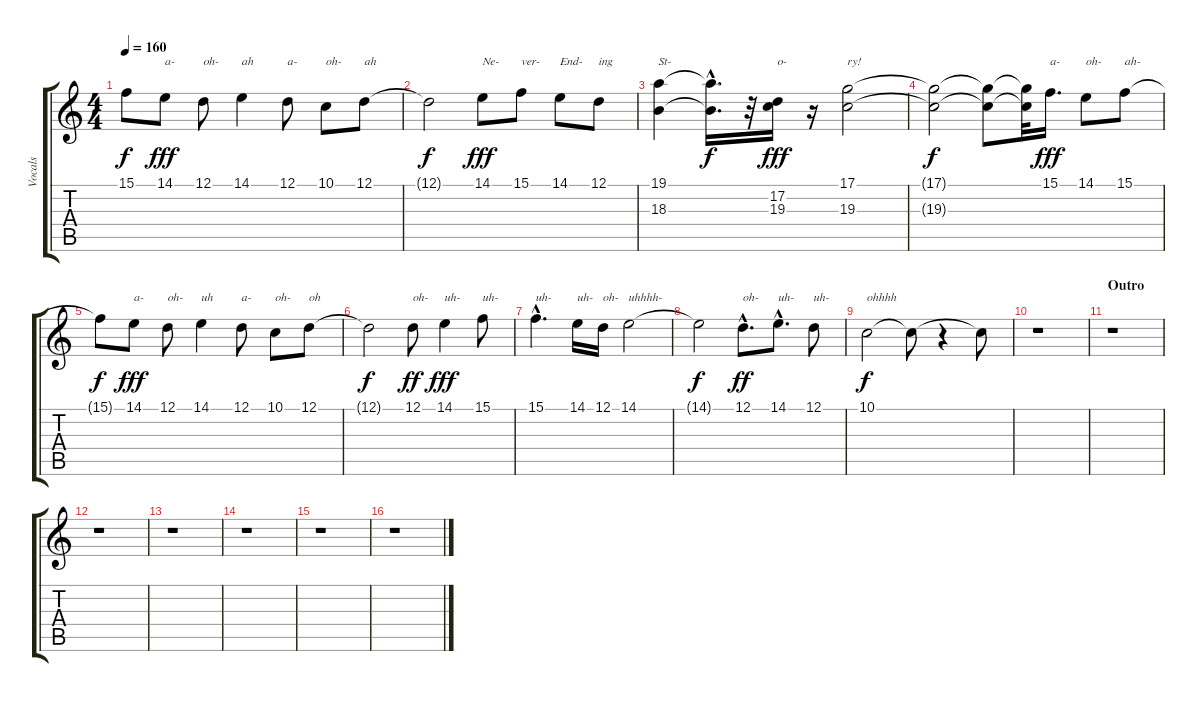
\track ("Vocals" "Vocals") {instrument lead8bassandlead}
\staff {score tabs}
\tuning (D4 A3 F3 C3 G2 D2) {hide}
\ts (4 4)
\tempo 160
\clef g2
\ks c
15.1{t}.8{dy f} 14.1.8{txt "a-" dy fff} 12.1.8{txt "oh-"} 14.1.4{txt "ah"} 12.1.8{txt "a-"} 10.1.8{txt "oh-"} 12.1.8{txt "ah"} |
12.1{t}.2{dy f} 14.1.8{txt "Ne-" dy fff} 15.1.8{txt "ver-"} 14.1.8{txt "End-"} 12.1.8{txt "ing"} |
(19.1 18.3).4{txt "St-"} (19.1{hac t} 18.3{hac t}).16{d dy f} r.32 (17.2 19.3).16{txt "o-" dy fff} r.16 (17.1 19.3).2{txt "ry!"} |
(17.1{t} 19.3{t}).2{dy f} (17.1{t} 19.3{t}).8 (17.1{t} 19.3{t}).32 15.1.16{d txt "a-" dy fff} 14.1.8{txt "oh-"} 15.1.8{txt "ah-"} |
15.1{t}.8{dy f} 14.1.8{txt "a-" dy fff} 12.1.8{txt "oh-"} 14.1.4{txt "uh"} 12.1.8{txt "a-"} 10.1.8{txt "oh-"} 12.1.8{txt "oh"} |
12.1{t}.2{dy f} 12.1.8{txt "oh-" dy ff} 14.1.4{txt "uh-" dy fff} 15.1.8{txt "uh-"} |
15.1{hac}.4{d txt "uh-"} 14.1.16{txt "uh-"} 12.1.16{txt "oh-"} 14.1.2{txt "uhhhh-"} |
14.1{t}.2{dy f} 12.1{hac}.8{d txt "oh-" dy ff} 14.1{hac}.8{d txt "uh-"} 12.1.8{txt "uh-"} |
10.1.2{txt "ohhhh" dy f} 10.1{t}.8 r.4 10.1{t}.8{volume 1} |
r.1 |
\section ("" "Outro")
r.1 |
r.1 |
r.1 |
r.1 |
r.1 |
r.1
